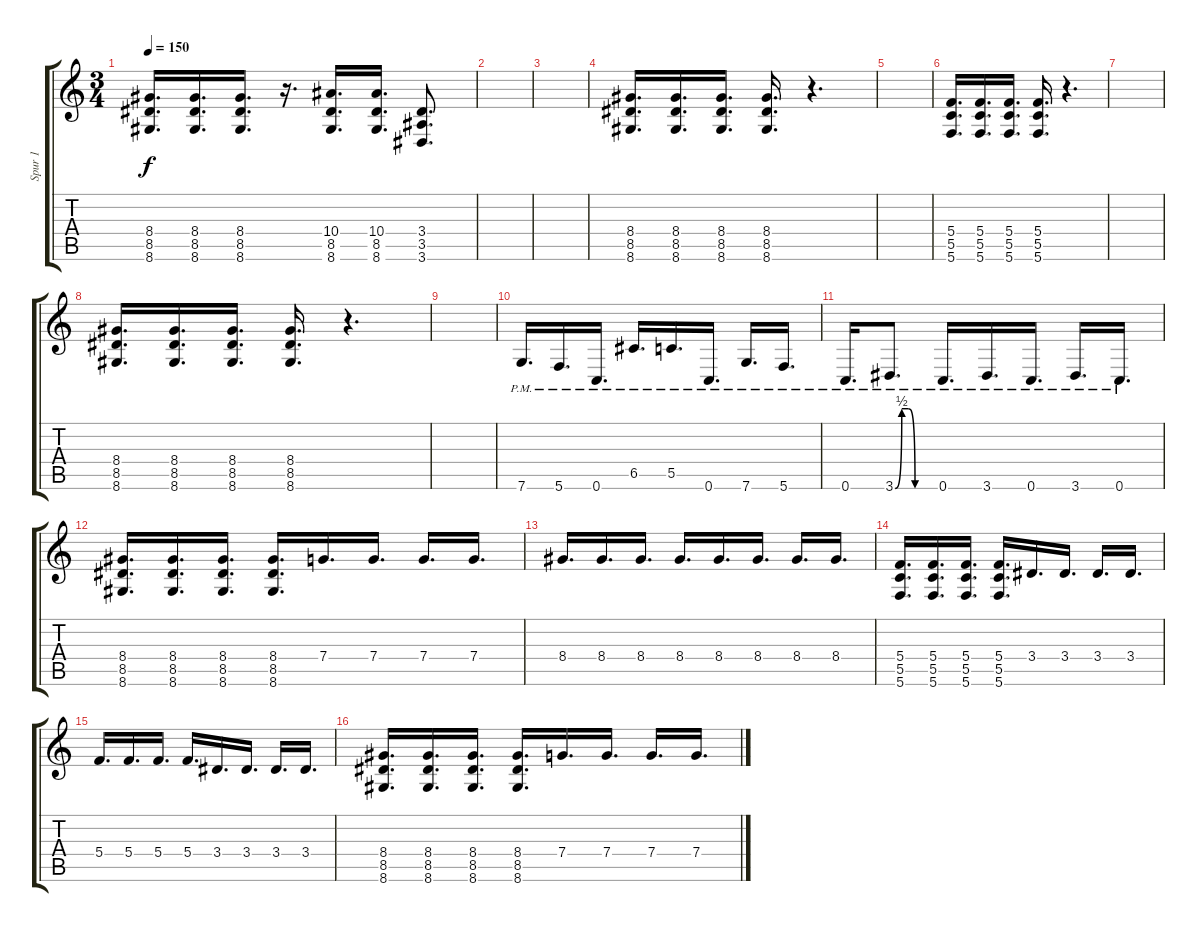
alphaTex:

\track ("Spur 1" "Spur 1") {instrument overdrivenguitar}
\staff {score tabs}
\tuning (D4 A3 F3 C3 G2 C2) {hide}
\ts (3 4)
\tempo 150
\clef g2
\ks c
(8.4 8.5 8.6).16{d dy f} (8.4 8.5 8.6).16{d} (8.4 8.5 8.6).16{d} r.16{d} (10.4 8.5 8.6).16{d} (10.4 8.5 8.6).16{d} (3.4 3.5 3.6).8{d} |
|
|
(8.4 8.5 8.6).16{d} (8.4 8.5 8.6).16{d} (8.4 8.5 8.6).16{d} (8.4 8.5 8.6).16{d} r.4{d} |
|
(5.4 5.5 5.6).16{d} (5.4 5.5 5.6).16{d} (5.4 5.5 5.6).16{d} (5.4 5.5 5.6).16{d} r.4{d} |
|
(8.4 8.5 8.6).16{d} (8.4 8.5 8.6).16{d} (8.4 8.5 8.6).16{d} (8.4 8.5 8.6).16{d} r.4{d} |
|
7.6{pm}.16{d} 5.6{pm}.16{d} 0.6{pm}.16{d} 6.5{pm}.16{d} 5.5{pm}.16{d} 0.6{pm}.16{d} 7.6{pm}.16{d} 5.6{pm}.16{d} |
0.6{pm}.16{d} 3.6{be (custom 0 0 10 2 20 2 30 0 60 0) pm}.8{d} 0.6{pm}.16{d} 3.6{pm}.16{d} 0.6{pm}.16{d} 3.6{pm}.16{d} 0.6{pm}.16{d} |
(8.4 8.5 8.6).16{d} (8.4 8.5 8.6).16{d} (8.4 8.5 8.6).16{d} (8.4 8.5 8.6).16{d} 7.4.16{d} 7.4.16{d} 7.4.16{d} 7.4.16{d} |
8.4.16{d} 8.4.16{d} 8.4.16{d} 8.4.16{d} 8.4.16{d} 8.4.16{d} 8.4.16{d} 8.4.16{d} |
(5.4 5.5 5.6).16{d} (5.4 5.5 5.6).16{d} (5.4 5.5 5.6).16{d} (5.4 5.5 5.6).16{d} 3.4.16{d} 3.4.16{d} 3.4.16{d} 3.4.16{d} |
5.4.16{d} 5.4.16{d} 5.4.16{d} 5.4.16{d} 3.4.16{d} 3.4.16{d} 3.4.16{d} 3.4.16{d} |
(8.4 8.5 8.6).16{d} (8.4 8.5 8.6).16{d} (8.4 8.5 8.6).16{d} (8.4 8.5 8.6).16{d} 7.4.16{d} 7.4.16{d} 7.4.16{d} 7.4.16{d}
